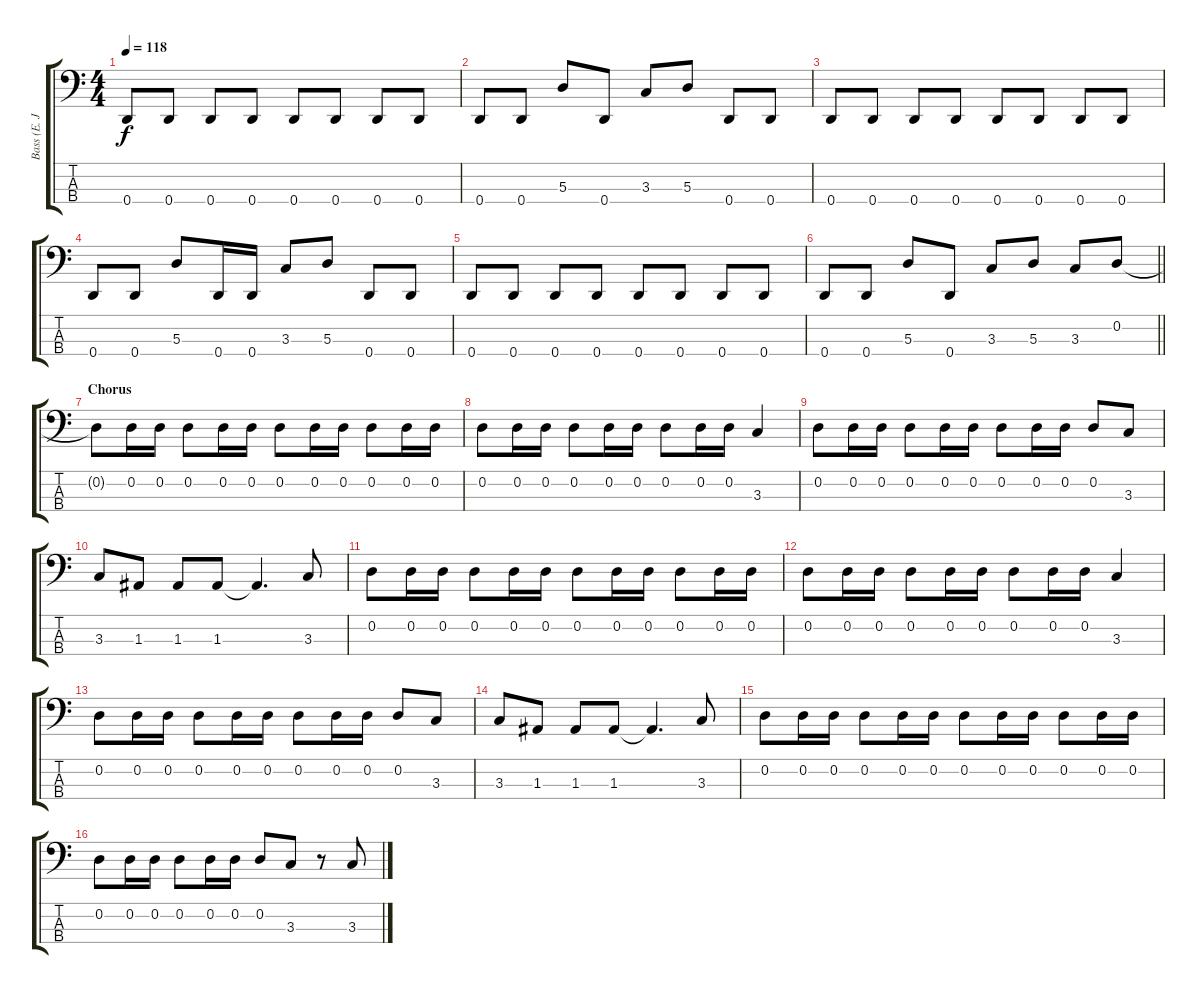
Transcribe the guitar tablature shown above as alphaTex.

\track ("Bass (E. Jackson)" "Bass (E. J") {instrument electricbassfinger}
\staff {score tabs}
\tuning (G2 D2 A1 D1) {hide}
\ts (4 4)
\tempo 118
\clef f4
\ks c
0.4.8{dy f} 0.4.8 0.4.8 0.4.8 0.4.8 0.4.8 0.4.8 0.4.8 |
0.4.8 0.4.8 5.3.8 0.4.8 3.3.8 5.3.8 0.4.8 0.4.8 |
0.4.8 0.4.8 0.4.8 0.4.8 0.4.8 0.4.8 0.4.8 0.4.8 |
0.4.8 0.4.8 5.3.8 0.4.16 0.4.16 3.3.8 5.3.8 0.4.8 0.4.8 |
0.4.8 0.4.8 0.4.8 0.4.8 0.4.8 0.4.8 0.4.8 0.4.8 |
\barLineRight lightlight
0.4.8 0.4.8 5.3.8 0.4.8 3.3.8 5.3.8 3.3.8 0.2.8 |
\section ("" "Chorus")
0.2{t}.8 0.2.16 0.2.16 0.2.8 0.2.16 0.2.16 0.2.8 0.2.16 0.2.16 0.2.8 0.2.16 0.2.16 |
0.2.8 0.2.16 0.2.16 0.2.8 0.2.16 0.2.16 0.2.8 0.2.16 0.2.16 3.3.4 |
0.2.8 0.2.16 0.2.16 0.2.8 0.2.16 0.2.16 0.2.8 0.2.16 0.2.16 0.2.8 3.3.8 |
3.3.8 1.3.8 1.3.8 1.3.8 1.3{t}.4{d} 3.3.8 |
0.2.8 0.2.16 0.2.16 0.2.8 0.2.16 0.2.16 0.2.8 0.2.16 0.2.16 0.2.8 0.2.16 0.2.16 |
0.2.8 0.2.16 0.2.16 0.2.8 0.2.16 0.2.16 0.2.8 0.2.16 0.2.16 3.3.4 |
0.2.8 0.2.16 0.2.16 0.2.8 0.2.16 0.2.16 0.2.8 0.2.16 0.2.16 0.2.8 3.3.8 |
3.3.8 1.3.8 1.3.8 1.3.8 1.3{t}.4{d} 3.3.8 |
0.2.8 0.2.16 0.2.16 0.2.8 0.2.16 0.2.16 0.2.8 0.2.16 0.2.16 0.2.8 0.2.16 0.2.16 |
0.2.8 0.2.16 0.2.16 0.2.8 0.2.16 0.2.16 0.2.8 3.3.8 r.8 3.3.8
